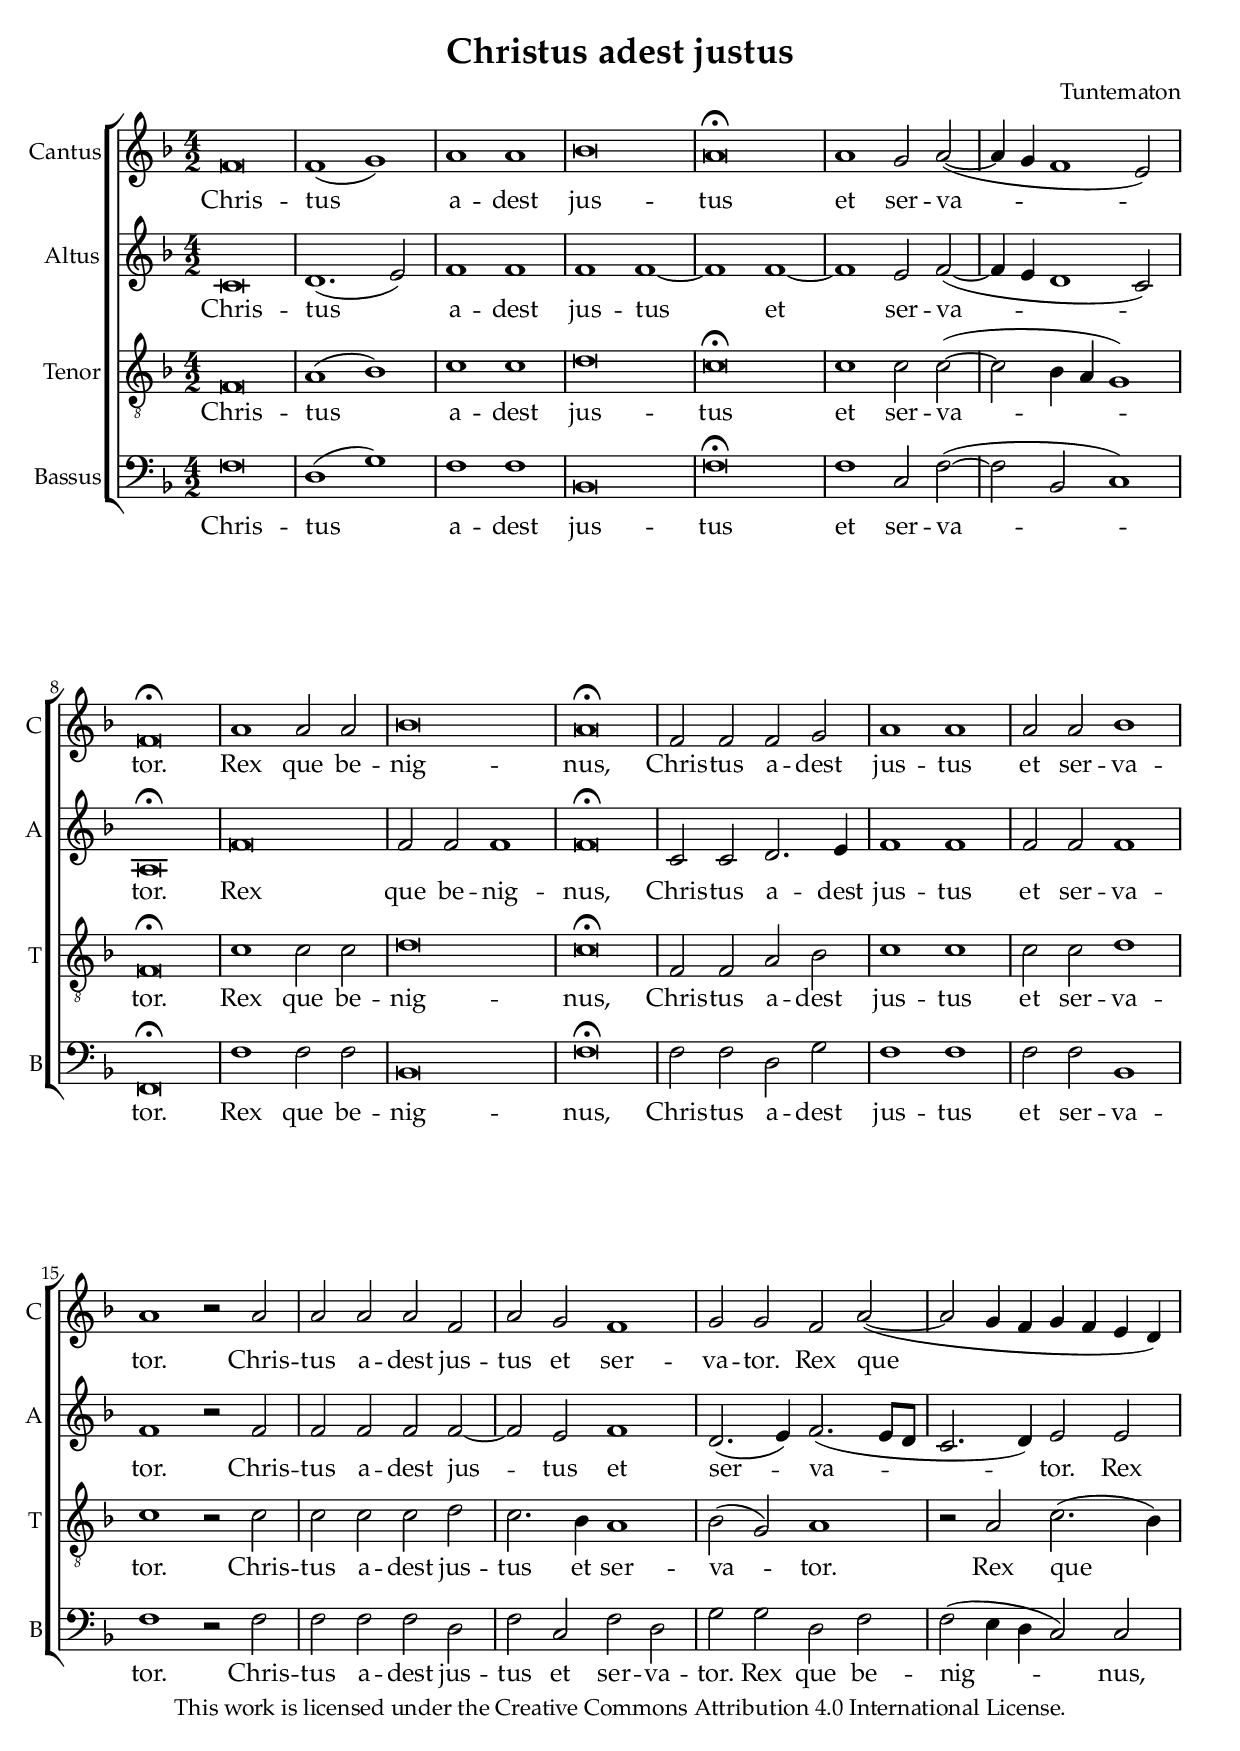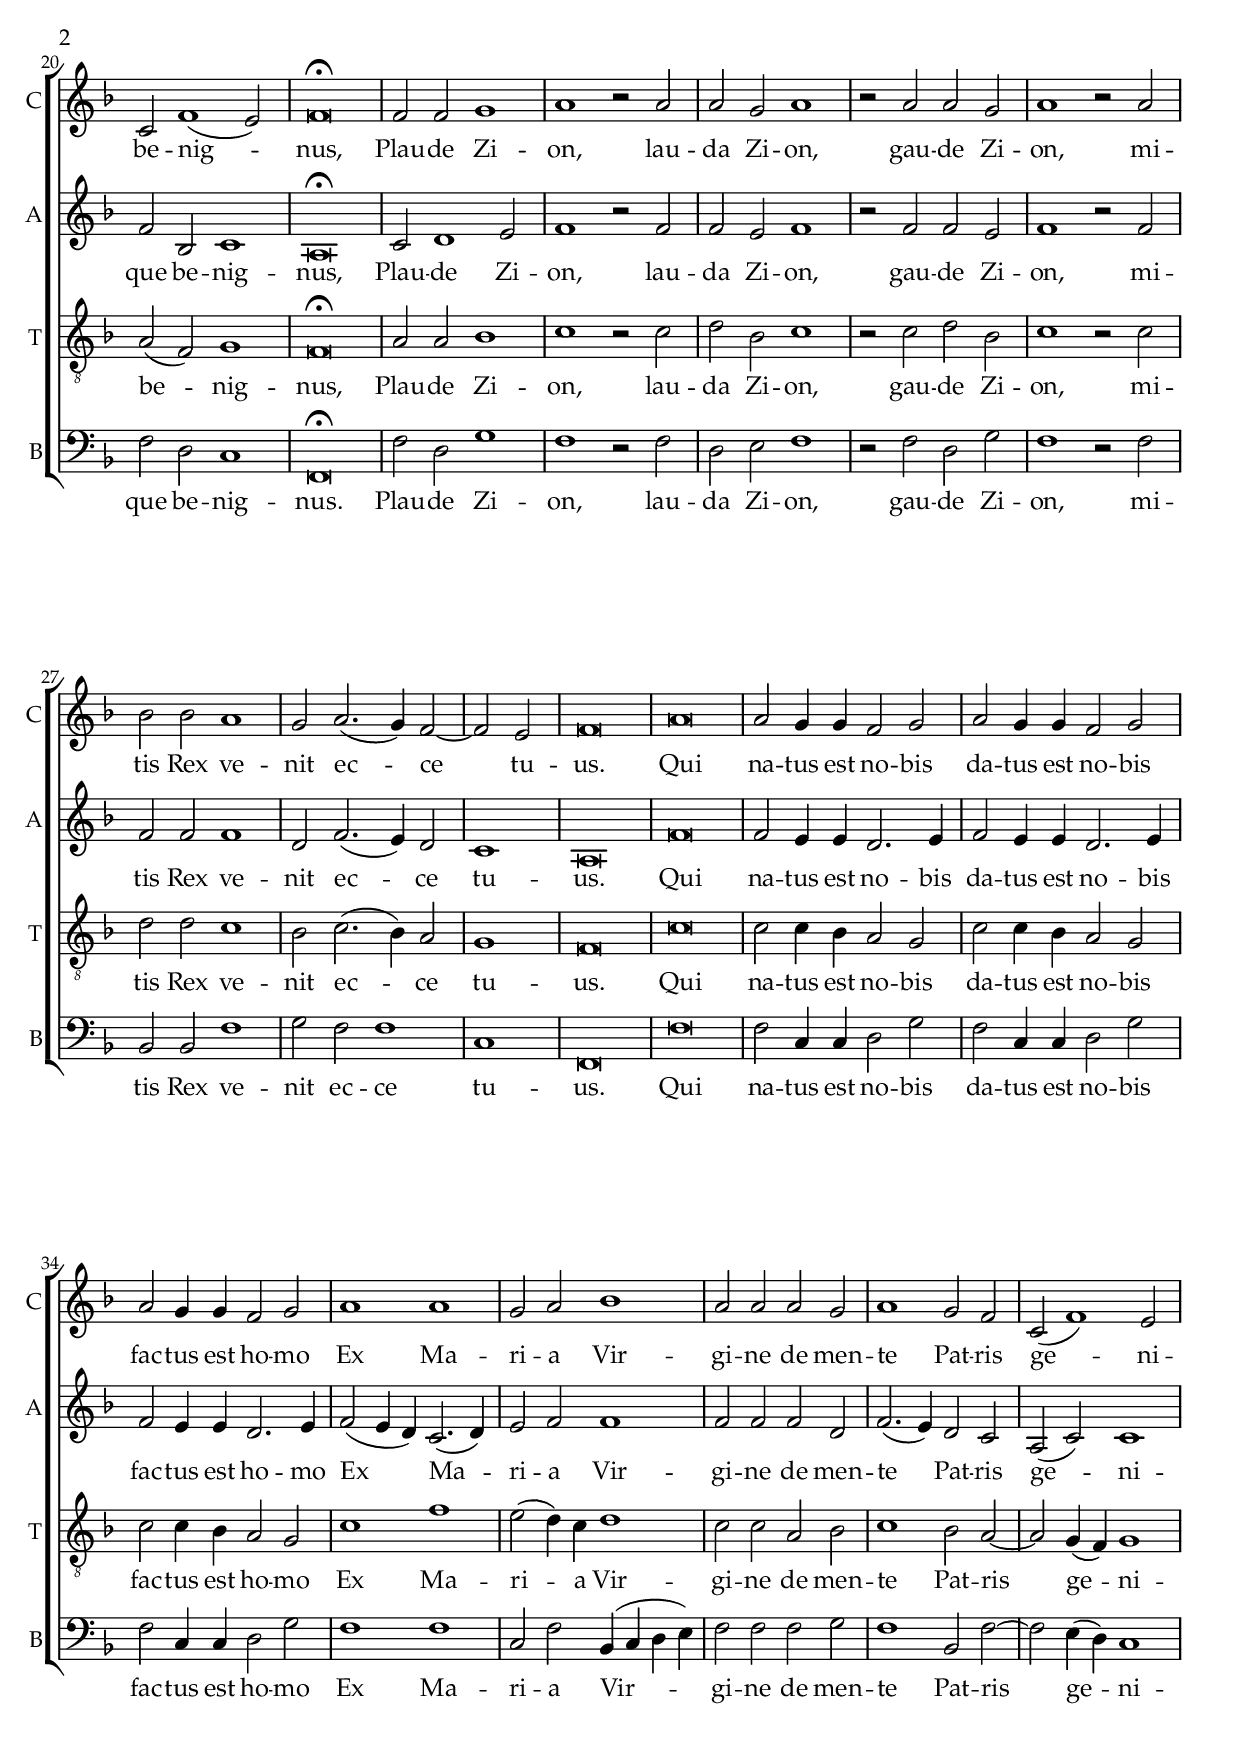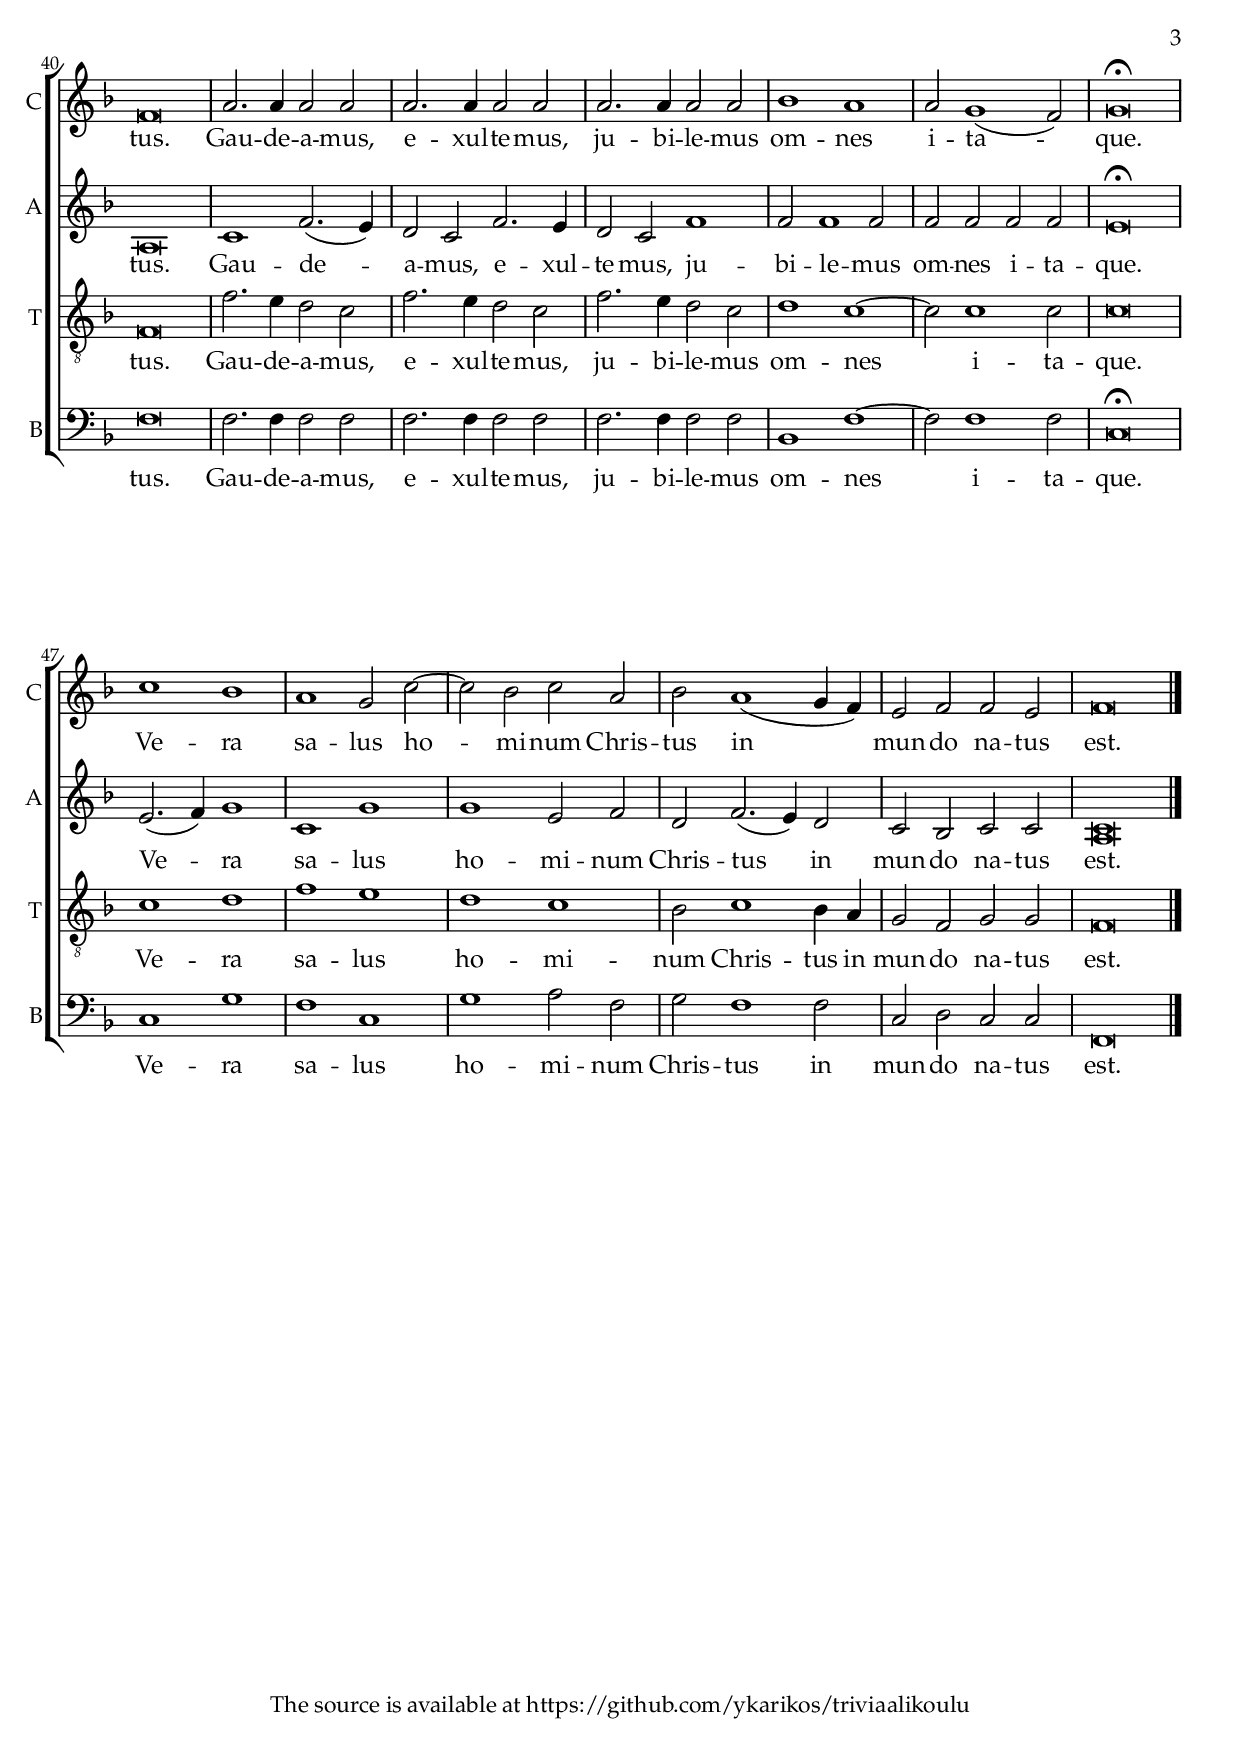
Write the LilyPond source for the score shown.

\version "2.19.49"
\include "suomi.ly"

global = { 
%  \numericTimeSignature
  \time 4/2 
%  \autoBeamOff
  \key f \major
  \set Staff.midiInstrument = #"voice oohs"
}

\header {
  title = "Christus adest justus"
%  subtitle = "Porin triviaalikoulun nuottikirjasta (1725)"
  composer = "Tuntematon"
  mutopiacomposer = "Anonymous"
%  instrument = "Voice (SATB)"
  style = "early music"
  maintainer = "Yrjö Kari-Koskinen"
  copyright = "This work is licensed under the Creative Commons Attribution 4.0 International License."
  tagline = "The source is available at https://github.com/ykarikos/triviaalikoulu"
}

\paper {
    #(define fonts
        (make-pango-font-tree "Palatino"
                              "Nimbus Sans"
                              "Luxi Mono"
                              (/ staff-height pt 20)))
}

SopranoMusic = \relative c' {
  \set Staff.instrumentName = #"Cantus"
  \set Staff.shortInstrumentName = "C"

	f\breve | f1( g) | a a | b\breve | a \breve\fermata
	a1 g2 a~( | a4 g f1 e2) | f\breve\fermata |
	a1 a2 a | b\breve | a\breve\fermata | f2 f f g |
	a1 a | a2 a b1 | a1 r2 a | a a a f | a g f1 | 
% 2
	g2 g f a~( | a g4 f g f e d) | c2 f1( e2) | f\breve\fermata	f2 f g1 | a r2 a | a g a1 | r2 a a g | a1 r2 a |
	b b a1 | g2 a2.( g4) f2~ |
	\time 2/2 
	\once \override Staff.TimeSignature.break-visibility = ##(#t #f #t)
	f e | 
	\time 4/2 
	\once \override Staff.TimeSignature.break-visibility = ##(#t #f #t)
	f\breve | a\breve | a2 g4 g f2 g |
% 3
	a2 g4 g f2 g | a2 g4 g f2 g | a1 a | g2 a b1 | a2 a a g |
	a1 g2 f | c( f1) e2 | f\breve |
	a2. a4 a2 a | a2. a4 a2 a | a2. a4 a2 a | b1 a | a2 g1( f2) |
	g\breve\fermata | c1 b | a g2 c~ |
	% should b be h?
	c b c a |
	b a1( g4 f) | e2 f f e |
	f\breve \bar "|."
}

stanzaOneLyrics = \lyricmode {
	Chris -- tus a -- dest jus -- tus et ser -- va -- tor.
	Rex que be -- nig -- nus, 
	Chris -- tus a -- dest jus -- tus et ser -- va -- tor.
	Chris -- tus a -- dest jus -- tus et ser -- va -- tor.
	Rex que be -- nig -- nus, 
	Plau -- de Zi -- on, lau -- da Zi -- on,
	gau -- de Zi -- on, 
	mi -- tis Rex  ve -- nit ec -- ce tu -- us.
	Qui na -- tus est no -- bis
	da -- tus est no -- bis fac -- tus est ho -- mo
	Ex Ma -- ri -- a Vir -- gi -- ne de men -- te 
	Pat -- ris ge -- ni -- tus.
	Gau -- de -- a -- mus,
	e -- xul -- te -- mus,
	ju -- bi -- le -- mus
	om -- nes i -- ta -- que.
	Ve -- ra sa -- lus ho -- mi -- num
	Chris -- tus in mun -- do na -- tus est.
}

stanzaOneLyricsBass = \lyricmode {
	Chris -- tus a -- dest jus -- tus et ser -- va -- tor.
	Rex que be -- nig -- nus, 
	Chris -- tus a -- dest jus -- tus et ser -- va -- tor.
	Chris -- tus a -- dest jus -- tus et ser -- va -- tor.
	Rex que be -- nig -- nus,
	que be -- nig -- nus.
	Plau -- de Zi -- on, lau -- da Zi -- on,
	gau -- de Zi -- on, 
	mi -- tis Rex  ve -- nit ec -- ce tu -- us.
	Qui na -- tus est no -- bis
	da -- tus est no -- bis fac -- tus est ho -- mo
	Ex Ma -- ri -- a Vir -- gi -- ne de men -- te 
	Pat -- ris ge -- ni -- tus.
	Gau -- de -- a -- mus,
	e -- xul -- te -- mus,
	ju -- bi -- le -- mus
	om -- nes i -- ta -- que.
	Ve -- ra sa -- lus ho -- mi -- num
	Chris -- tus in mun -- do na -- tus est.
}

AltoMusic = \relative c' {
	\set Staff.instrumentName = #"Altus"
	\set Staff.shortInstrumentName = "A"
	c\breve | d1.( e2) | f1 f | f f~ | f f~ | f1 e2 f~( |
	f4 e d1 c2) | a\breve\fermata |
	f'\breve | f2 f f1 | f\breve\fermata | c2 c d2. e4 |
	f1 f | f2 f f1 | f1 r2 f | f f f f~ | f e f1 |
% 2
	d2.( e4) f2.( e8 d | c2. d4) e2 e | f b, c1 | a\breve\fermata |
	c2 d1 e2 | f1 r2 f | f e f1 | r2 f f e | f1 r2 f |
	f f f1 | d2 f2.( e4) d2 |
	\time 2/2 
	\once \override Staff.TimeSignature.break-visibility = ##(#t #f #t)
	c1 | 
	\time 4/2 
	\once \override Staff.TimeSignature.break-visibility = ##(#t #f #t)
	a\breve |
	f'\breve | f2 e4 e d2. e4 |
% 3
	f2 e4 e d2. e4 | f2 e4 e d2. e4 |
	f2( e4 d) c2.( d4) | e2 f f1 | f2 f f d |
	f2.( e4) d2 c | a( c) c1 | a\breve | c1 f2.( e4) | d2 c2 f2. e4 | 
	d2 c2 f1 | f2 f1 f2 | f f f f | e\breve\fermata |
	e2.( f4) g1 | c, g' |
% 4
	g1 e2 f | d f2.( e4) d2 | c b c c | <c a>\breve |
}

TenoreMusic = \relative c {
	\set Staff.instrumentName = #"Tenor"
	\set Staff.shortInstrumentName = "T"
	\clef "treble_8"
	f\breve | a1( b) | c c | d\breve | c\breve\fermata | c1 c2 c~( |
	c2 b4 a g1) | f\breve\fermata | c'1 c2 c | d\breve | c\breve\fermata |
	f,2 f a b |
	c1 c | c2 c d1 | c r2 c | c c c d | c2. b4 a1 |
% 2
	b2( g) a1 | r2 a c2.( b4) | a2( f) g1 | f\breve\fermata |
	a2 a b1 | c1 r2 c | d b c1 | r2 c d b | c1 r2 c |
	d d c1 | b2 c2.( b4) a2 | 
	\time 2/2 
	\once \override Staff.TimeSignature.break-visibility = ##(#t #f #t)
	g1 |
	\time 4/2 
	\once \override Staff.TimeSignature.break-visibility = ##(#t #f #t)
	f\breve |
	c'\breve | c2 c4 b a2 g |
% 3
	c2 c4 b a2 g | c2 c4 b a2 g |
	c1 f | e2( d4) c d1 | c2 c a b |
	c1 b2 a~ | a g4( f) g1 | f\breve |
	f'2. e4 d2 c | f2. e4 d2 c |
	f2. e4 d2 c | d1 c~ | c2 c1 c2 | c\breve |
	c1 d | f e |
% 4
	d1 c | b2 c1 b4 a | g2 f g g | f\breve |
}

BassMusic = \relative c {
	\set Staff.instrumentName = #"Bassus"
	\set Staff.shortInstrumentName = "B"
	\clef bass
	f\breve | d1( g) | f f | b,\breve | f'\breve\fermata | f1 c2 f~( |
	f b, c1) | f,\breve\fermata | f'1 f2 f | b,\breve | f'\breve\fermata
	f2 f d g |
	f1 f | f2 f b,1 | f'1 r2 f | f f f d | f c f d |
% 2
	g g d f | f( e4 d c2) c | f d c1 | f,\breve\fermata |
	f'2 d g1 | f r2 f2 | d e f1 |  r2 f d g | f1 r2 f |
	b, b f'1 | g2 f f1 | 
	\time 2/2 
	\once \override Staff.TimeSignature.break-visibility = ##(#t #f #t)
	c | 
	\time 4/2 
	\once \override Staff.TimeSignature.break-visibility = ##(#t #f #t)
	f,\breve | f'\breve | f2 c4 c d2 g |
% 3
	f2 c4 c d2 g | f2 c4 c d2 g | f1 f | c2 f b,4( c d e) | f2 f f g |
	f1 b,2 f'~ | f e4( d) c1 | f\breve |
	f2. f4 f2 f | f2. f4 f2 f | f2. f4 f2 f |
	b,1 f'~ | f2 f1 f2 | c\breve\fermata |
	c1 g' | f c |
% 4
	g'1 a2 f | g f1 f2 | c d c c | f,\breve |
}



\score {
  \new ChoirStaff <<
    \new Staff <<
      \new Voice = "Soprano" {
		\global
        \SopranoMusic
      }
     \new Lyrics \lyricsto "Soprano" {
       \stanzaOneLyrics
     }
    >>
    \new Staff <<
      \new Voice = "Alto" {
        \global
        \AltoMusic
      }
     \new Lyrics \lyricsto "Alto" {
       \stanzaOneLyrics
     }
    >>
    \new Staff <<
      \new Voice = "Tenore" {
        \global
        \TenoreMusic
      }
      \new Lyrics \lyricsto "Tenore" {
       \stanzaOneLyrics
      }
    >>
    \new Staff <<
      \new Voice = "Bass" {
        \global
        \BassMusic
      }
      \new Lyrics \lyricsto "Bass" {
       \stanzaOneLyricsBass
      }
    >>
  >>
  \midi { 
    \tempo 2 = 200
  }
  \layout {
    indent = 1.0\cm
    \context {
     \Staff \RemoveEmptyStaves
   }
    \context {
     \Score
     \override VerticalAxisGroup.remove-first = ##t
    }
  }
}